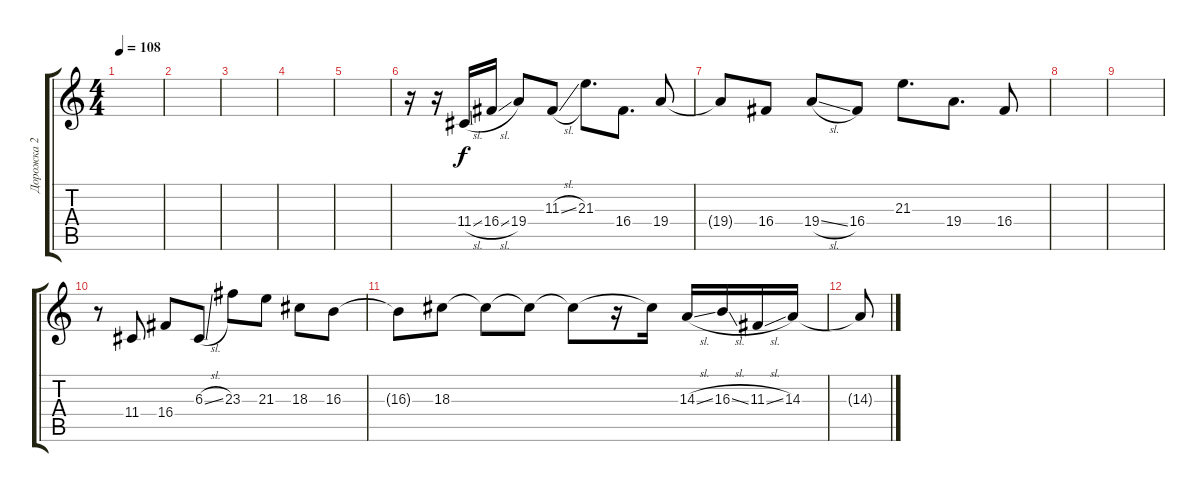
\track ("Дорожка 2" "Дорожка 2") {instrument lead1square}
\staff {score tabs}
\tuning (E4 B3 G3 D3 A2 D2) {hide}
\ts (4 4)
\tempo 108
\clef g2
\ks c
|
|
|
|
|
r.16 r.16 11.4{sl}.16 16.4{sl}.16 19.4.8 11.3{sl}.8 21.3.8{d} 16.4.8{d} 19.4.8 |
19.4{t}.8 16.4.8 19.4{sl}.8 16.4.8 21.3.8{d} 19.4.8{d} 16.4.8 |
|
|
r.8 11.4.8 16.4.8 6.3{sl}.8 23.3.8 21.3.8 18.3.8 16.3.8 |
16.3{t}.8 18.3.8 18.3{t}.8 18.3{t}.8 18.3{t}.8 r.16 18.3{t}.16 14.3{sl}.16 16.3{sl}.16 11.3{sl}.16 14.3.16 |
14.3{t}.8
